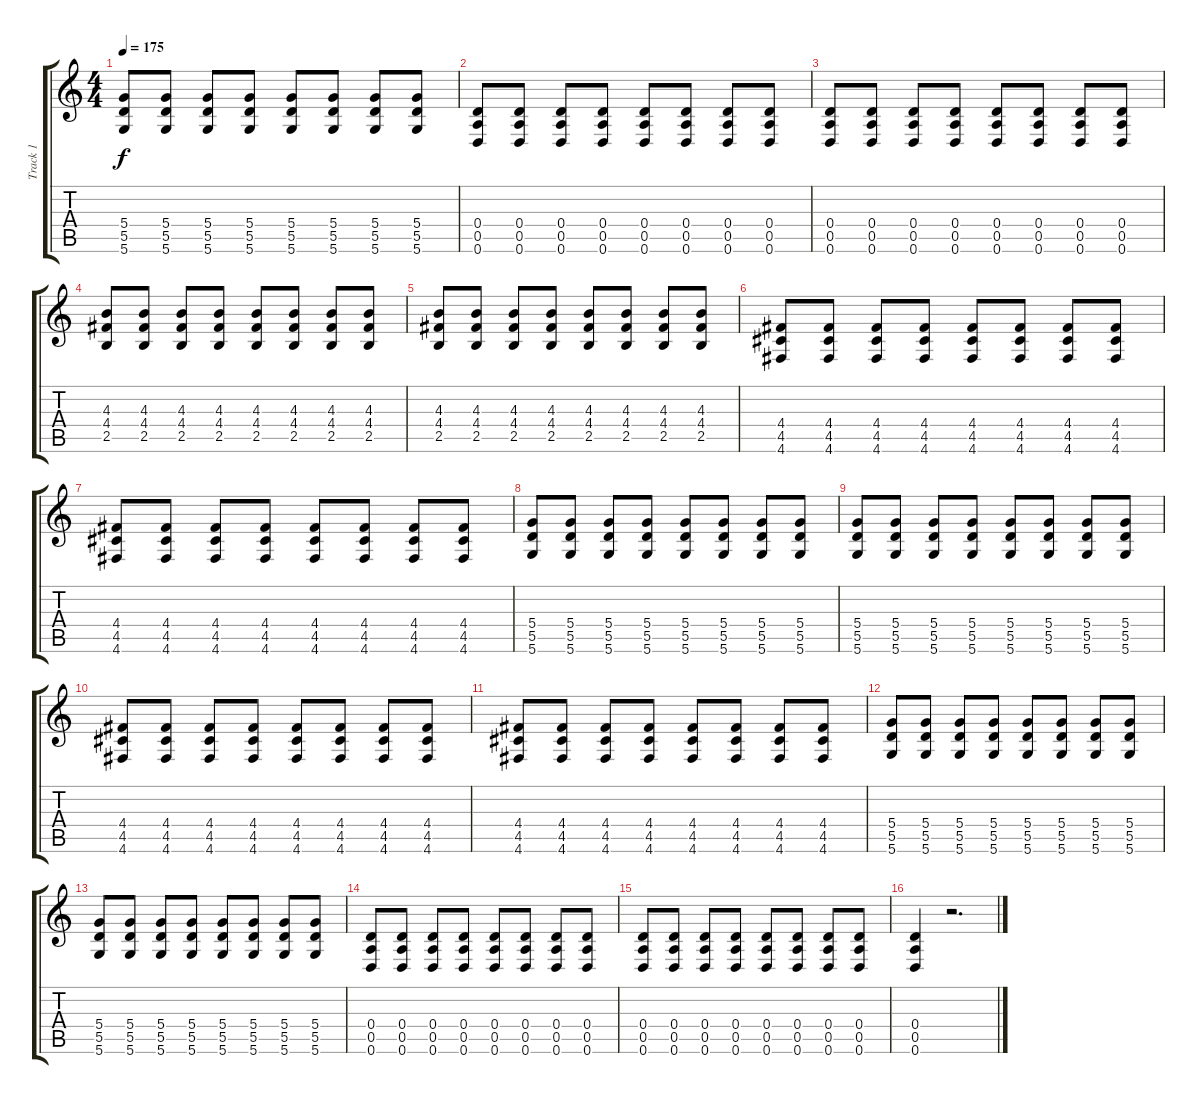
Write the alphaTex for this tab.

\track ("Track 1" "Track 1") {instrument distortionguitar}
\staff {score tabs}
\tuning (E4 B3 G3 D3 A2 D2) {hide}
\ts (4 4)
\tempo 175
\clef g2
\ks c
(5.4 5.5 5.6).8{dy f} (5.4 5.5 5.6).8 (5.4 5.5 5.6).8 (5.4 5.5 5.6).8 (5.4 5.5 5.6).8 (5.4 5.5 5.6).8 (5.4 5.5 5.6).8 (5.4 5.5 5.6).8 |
(0.4 0.5 0.6).8 (0.4 0.5 0.6).8 (0.4 0.5 0.6).8 (0.4 0.5 0.6).8 (0.4 0.5 0.6).8 (0.4 0.5 0.6).8 (0.4 0.5 0.6).8 (0.4 0.5 0.6).8 |
(0.4 0.5 0.6).8 (0.4 0.5 0.6).8 (0.4 0.5 0.6).8 (0.4 0.5 0.6).8 (0.4 0.5 0.6).8 (0.4 0.5 0.6).8 (0.4 0.5 0.6).8 (0.4 0.5 0.6).8 |
(4.3 4.4 2.5).8 (4.3 4.4 2.5).8 (4.3 4.4 2.5).8 (4.3 4.4 2.5).8 (4.3 4.4 2.5).8 (4.3 4.4 2.5).8 (4.3 4.4 2.5).8 (4.3 4.4 2.5).8 |
(4.3 4.4 2.5).8 (4.3 4.4 2.5).8 (4.3 4.4 2.5).8 (4.3 4.4 2.5).8 (4.3 4.4 2.5).8 (4.3 4.4 2.5).8 (4.3 4.4 2.5).8 (4.3 4.4 2.5).8 |
(4.4 4.5 4.6).8 (4.4 4.5 4.6).8 (4.4 4.5 4.6).8 (4.4 4.5 4.6).8 (4.4 4.5 4.6).8 (4.4 4.5 4.6).8 (4.4 4.5 4.6).8 (4.4 4.5 4.6).8 |
(4.4 4.5 4.6).8 (4.4 4.5 4.6).8 (4.4 4.5 4.6).8 (4.4 4.5 4.6).8 (4.4 4.5 4.6).8 (4.4 4.5 4.6).8 (4.4 4.5 4.6).8 (4.4 4.5 4.6).8 |
(5.4 5.5 5.6).8 (5.4 5.5 5.6).8 (5.4 5.5 5.6).8 (5.4 5.5 5.6).8 (5.4 5.5 5.6).8 (5.4 5.5 5.6).8 (5.4 5.5 5.6).8 (5.4 5.5 5.6).8 |
(5.4 5.5 5.6).8 (5.4 5.5 5.6).8 (5.4 5.5 5.6).8 (5.4 5.5 5.6).8 (5.4 5.5 5.6).8 (5.4 5.5 5.6).8 (5.4 5.5 5.6).8 (5.4 5.5 5.6).8 |
(4.4 4.5 4.6).8 (4.4 4.5 4.6).8 (4.4 4.5 4.6).8 (4.4 4.5 4.6).8 (4.4 4.5 4.6).8 (4.4 4.5 4.6).8 (4.4 4.5 4.6).8 (4.4 4.5 4.6).8 |
(4.4 4.5 4.6).8 (4.4 4.5 4.6).8 (4.4 4.5 4.6).8 (4.4 4.5 4.6).8 (4.4 4.5 4.6).8 (4.4 4.5 4.6).8 (4.4 4.5 4.6).8 (4.4 4.5 4.6).8 |
(5.4 5.5 5.6).8 (5.4 5.5 5.6).8 (5.4 5.5 5.6).8 (5.4 5.5 5.6).8 (5.4 5.5 5.6).8 (5.4 5.5 5.6).8 (5.4 5.5 5.6).8 (5.4 5.5 5.6).8 |
(5.4 5.5 5.6).8 (5.4 5.5 5.6).8 (5.4 5.5 5.6).8 (5.4 5.5 5.6).8 (5.4 5.5 5.6).8 (5.4 5.5 5.6).8 (5.4 5.5 5.6).8 (5.4 5.5 5.6).8 |
(0.4 0.5 0.6).8 (0.4 0.5 0.6).8 (0.4 0.5 0.6).8 (0.4 0.5 0.6).8 (0.4 0.5 0.6).8 (0.4 0.5 0.6).8 (0.4 0.5 0.6).8 (0.4 0.5 0.6).8 |
(0.4 0.5 0.6).8 (0.4 0.5 0.6).8 (0.4 0.5 0.6).8 (0.4 0.5 0.6).8 (0.4 0.5 0.6).8 (0.4 0.5 0.6).8 (0.4 0.5 0.6).8 (0.4 0.5 0.6).8 |
(0.4 0.5 0.6).4 r.2{d}
